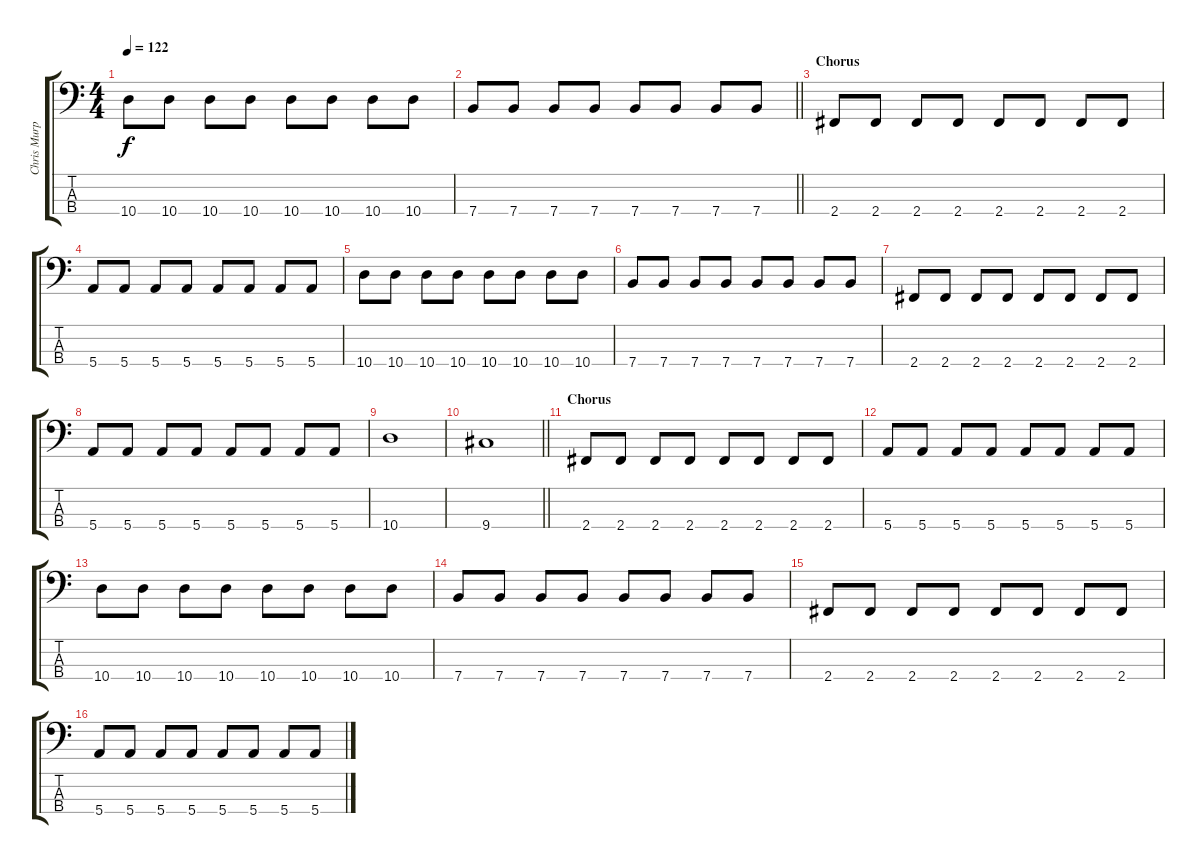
\track ("Chris Murphy" "Chris Murp") {instrument electricbassfinger}
\staff {score tabs}
\tuning (G2 D2 A1 E1) {hide}
\ts (4 4)
\tempo 122
\clef f4
\ks c
10.4.8{dy f} 10.4.8 10.4.8 10.4.8 10.4.8 10.4.8 10.4.8 10.4.8 |
\barLineRight lightlight
7.4.8 7.4.8 7.4.8 7.4.8 7.4.8 7.4.8 7.4.8 7.4.8 |
\section ("" "Chorus")
2.4.8 2.4.8 2.4.8 2.4.8 2.4.8 2.4.8 2.4.8 2.4.8 |
5.4.8 5.4.8 5.4.8 5.4.8 5.4.8 5.4.8 5.4.8 5.4.8 |
10.4.8 10.4.8 10.4.8 10.4.8 10.4.8 10.4.8 10.4.8 10.4.8 |
7.4.8 7.4.8 7.4.8 7.4.8 7.4.8 7.4.8 7.4.8 7.4.8 |
2.4.8 2.4.8 2.4.8 2.4.8 2.4.8 2.4.8 2.4.8 2.4.8 |
5.4.8 5.4.8 5.4.8 5.4.8 5.4.8 5.4.8 5.4.8 5.4.8 |
10.4.1 |
\barLineRight lightlight
9.4.1 |
\section ("" "Chorus")
2.4.8 2.4.8 2.4.8 2.4.8 2.4.8 2.4.8 2.4.8 2.4.8 |
5.4.8 5.4.8 5.4.8 5.4.8 5.4.8 5.4.8 5.4.8 5.4.8 |
10.4.8 10.4.8 10.4.8 10.4.8 10.4.8 10.4.8 10.4.8 10.4.8 |
7.4.8 7.4.8 7.4.8 7.4.8 7.4.8 7.4.8 7.4.8 7.4.8 |
2.4.8 2.4.8 2.4.8 2.4.8 2.4.8 2.4.8 2.4.8 2.4.8 |
5.4.8 5.4.8 5.4.8 5.4.8 5.4.8 5.4.8 5.4.8 5.4.8
